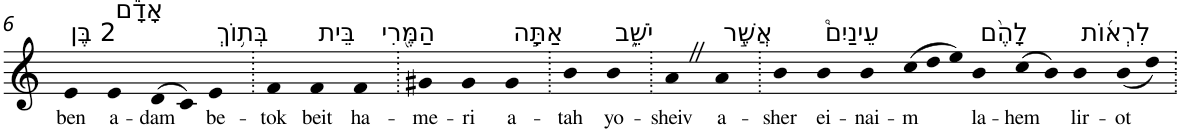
**kern	**text
*part1	*part1
*staff1	*staff1
*I"Piano	*
*I'Pno	*
!!LO:PB:g=z
*clefG2	*
*k[]	*
=6	=6
!LO:TX:a:t=2 בֶּן	!
!	!LO:LY:b
4e	ben
!LO:TX:a:t=אָדָ֕ם	!
!	!LO:LY:b
4e	a-
!	!LO:LY:b
(>8d	-dam
8c)	.
!LO:TX:a:t=בְּת֥וֹךְ	!
!	!LO:LY:b
4e	be-
=7.	=7.
!	!LO:LY:b
4f	-tok
!LO:TX:a:t=בֵּית	!
!	!LO:LY:b
4f	beit
!LO:TX:a:t=הַמֶּ֖רִי	!
!	!LO:LY:b
4f	ha-
=8.	=8.
!	!LO:LY:b
4g#X	-me-
!	!LO:LY:b
4g#	-ri
!LO:TX:a:t=אַתָּ֣ה	!
!	!LO:LY:b
4g#	a-
=9.	=9.
!	!LO:LY:b
4b	-tah
!LO:TX:a:t=יֹשֵׁ֑ב	!
!	!LO:LY:b
4b	yo-
=10.	=10.
!	!LO:LY:b
4aZ	-sheiv
!LO:TX:a:t=אֲשֶׁ֣ר	!
!	!LO:LY:b
4a	a-
=11.	=11.
!	!LO:LY:b
4b	-sher
!LO:TX:a:t=עֵינַיִם֩	!
!	!LO:LY:b
4b	ei-
!	!LO:LY:b
4b	-nai-
*Xtuplet	*
!	!LO:LY:b
(>12cc	-m
12dd	.
12ee)	.
!LO:TX:a:t=לָהֶ֨ם	!
!	!LO:LY:b
4b	la-
!	!LO:LY:b
(>8cc	-hem
8b)	.
!LO:TX:a:t=לִרְא֜וֹת	!
!	!LO:LY:b
4b	lir-
!	!LO:LY:b
(<8b	-ot
8dd)	.
=.	=.
*-	*-
